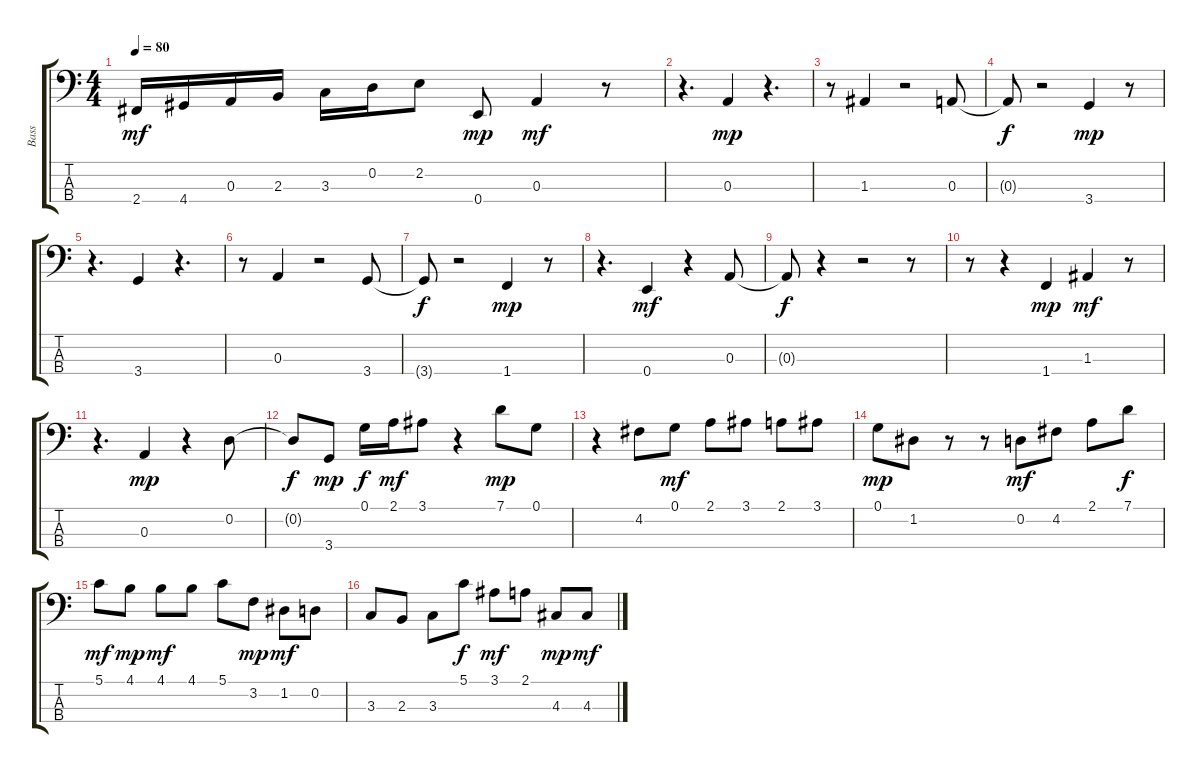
\track ("Bass" "Bass") {instrument fretlessbass}
\staff {score tabs}
\tuning (G2 D2 A1 E1) {hide}
\ts (4 4)
\tempo 80
\clef f4
\ks c
2.4.16{dy mf} 4.4.16 0.3.16 2.3.16 3.3.16 0.2.16 2.2.8 0.4.8{dy mp} 0.3.4{dy mf} r.8 |
r.4{d} 0.3.4{dy mp} r.4{d} |
r.8 1.3.4 r.2 0.3.8 |
0.3{t}.8{dy f} r.2 3.4.4{dy mp} r.8 |
r.4{d} 3.4.4 r.4{d} |
r.8 0.3.4 r.2 3.4.8 |
3.4{t}.8{dy f} r.2 1.4.4{dy mp} r.8 |
r.4{d} 0.4.4{dy mf} r.4 0.3.8 |
0.3{t}.8{dy f} r.4 r.2 r.8 |
r.8 r.4 1.4.4{dy mp} 1.3.4{dy mf} r.8 |
r.4{d} 0.3.4{dy mp} r.4 0.2.8 |
0.2{t}.8{dy f} 3.4.8{dy mp} 0.1.16{dy f} 2.1.16{dy mf} 3.1.8 r.4 7.1.8{dy mp} 0.1.8 |
r.4 4.2.8 0.1.8{dy mf} 2.1.8 3.1.8 2.1.8 3.1.8 |
0.1.8{dy mp} 1.2.8 r.8 r.8 0.2.8{dy mf} 4.2.8 2.1.8 7.1.8{dy f} |
5.1.8{dy mf} 4.1.8{dy mp} 4.1.8{dy mf} 4.1.8 5.1.8 3.2.8{dy mp} 1.2.8{dy mf} 0.2.8 |
3.3.8 2.3.8 3.3.8 5.1.8{dy f} 3.1.8{dy mf} 2.1.8 4.3.8{dy mp} 4.3.8{dy mf}
